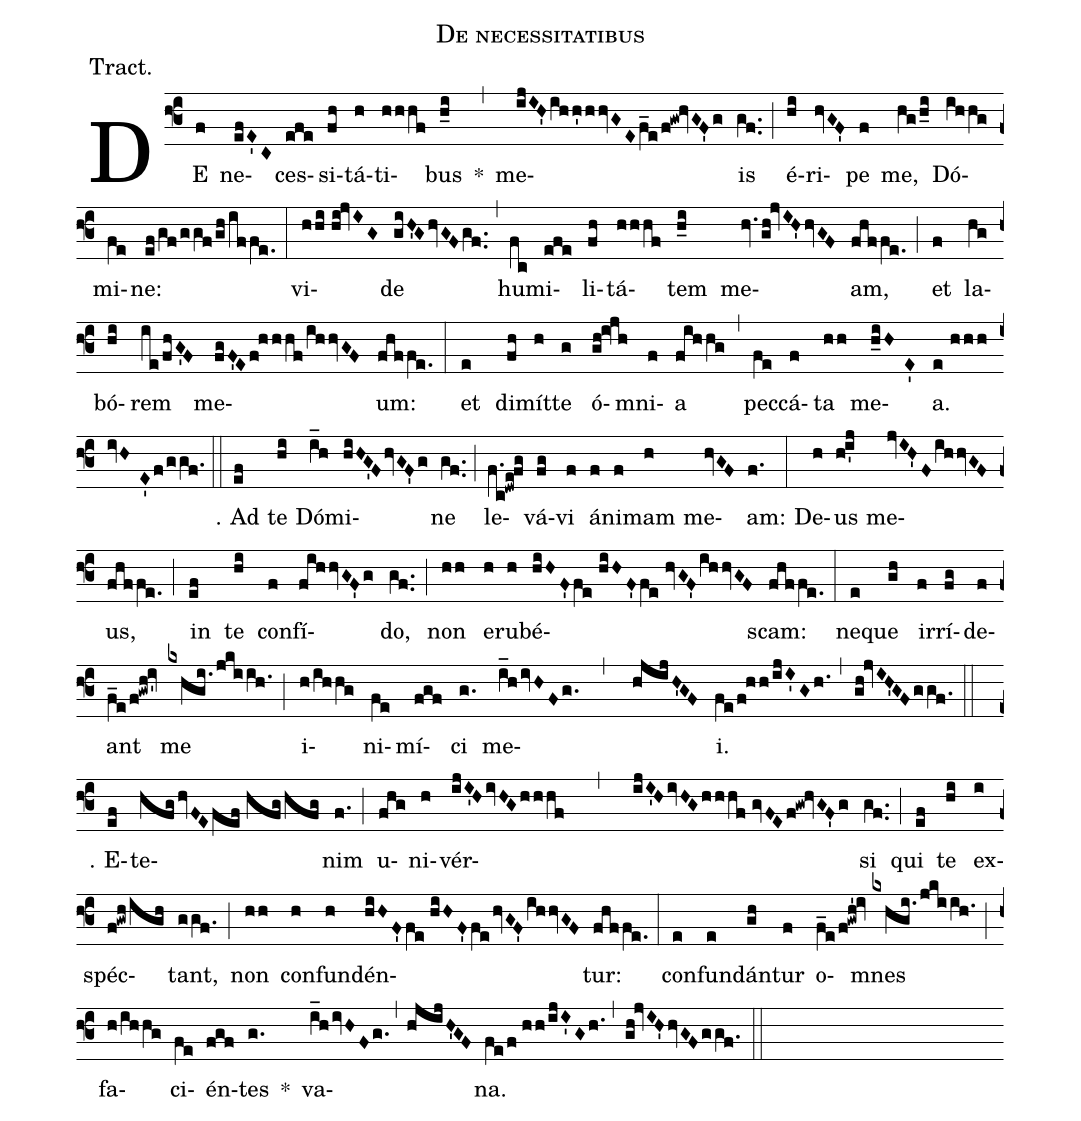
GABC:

name:De necessitatibus;
annotation:Tract.;
mode:2;
office-part:Tract;
%%
(f3) DE(f) ne(efE'C)ces(efe)si(fh)tá(h)ti(hhhf)bus(h_i) *(,)
me(ijIH'ihh'hhvGEf_e/f!gw!hvGF'g)is(gf..) (;)
é(hi)ri(hvGF')pe(f) me,(hg/h_i) Dó(ihhg)mi(fe)ne:(ef/gf/ggf/gh/iffe.) (:)
vi(hhi//hi!jvIG)de(giH'GhvGFgf..) (,)
hu(fc)mi(efe)li(fh)tá(hhhf)tem(h_i) me(hv.gh!jvIH'hvGF)am,(fhffe.) (;)
et(f) la(hg)bó(hi)rem(ie/fhG'F) me(fgF'Ef!hhhf/ihhvGF)um:(fhffe.) (:)
et(e) di(fh)mít(h)te(g) ó(gh!i!jh)mni(f)a(fihhg) (,)
pec(fe)cá(f)ta(hh) me(h_iHE')a.(e//hhhivHE'f/ggf.) (::)
℣. Ad(ef) te(hi) Dó(i_h)mi(hiHG'FhvGF'g)ne(gf..) (;)
le(f.c!dwe!fg)vá(fg)vi(f) á(f)ni(f)mam(h) me(hvGF)am:(f.) (:)
De(h)us(h!i'j) me(jvIH'FihhvGF)us,(fhffe.) (;)
in(ef) te(hi) con(f)fí(fihhvGF'g)do,(gf..) (;)
non(hh) e(h)ru(h)bé(hiHF'fe//hiHF'fe//hvGF'ihhvGF)scam:(fhffe.) (:)
ne(e)que(gh) ir(f)rí(fg)de(f)ant(f_e/f!gwh!iv') me(kxhgi./jkiih.) (;)
i(h/ihhg)ni(fe)mí(fgf)ci(g.) me(i_h/ivHFg.,hjijH'GF)i.(fe/f!hh/ijI'Gh.) (,)
(gh!jvIH'GFggf.) (::)
℣. E(ef)te(hfghvFEfef//hfg/hfg)nim(f.) (;)
u(fhg)ni(h)vér(ijI'HivHGhhhf , ijI'HivHGhhhf//gvFEf!gw!hvGF'g)si(gf..) (;)
qui(ef) te(hi) ex(i)spéc(f!gwh/igh)tant,(ggf.) (;)
non(hh) con(h)fun(h)dén(hiHF'fe//hiHF'fehvGF'ihhvGF)tur:(fhffe.) (:)
con(e)fun(e)dán(gh)tur(f) o(f_e/f!gwh'!iv)mnes(kxhgi./jkiih.) (;)
fa(h/ihhg)ci(fe)én(fgf)tes(g.) *()
va(i_hivHFg.,hjijH'GF)na.(fe/f//hh/ijI'Gh.) (,)
(gh!jvIH'hvGFggf.) (::)
